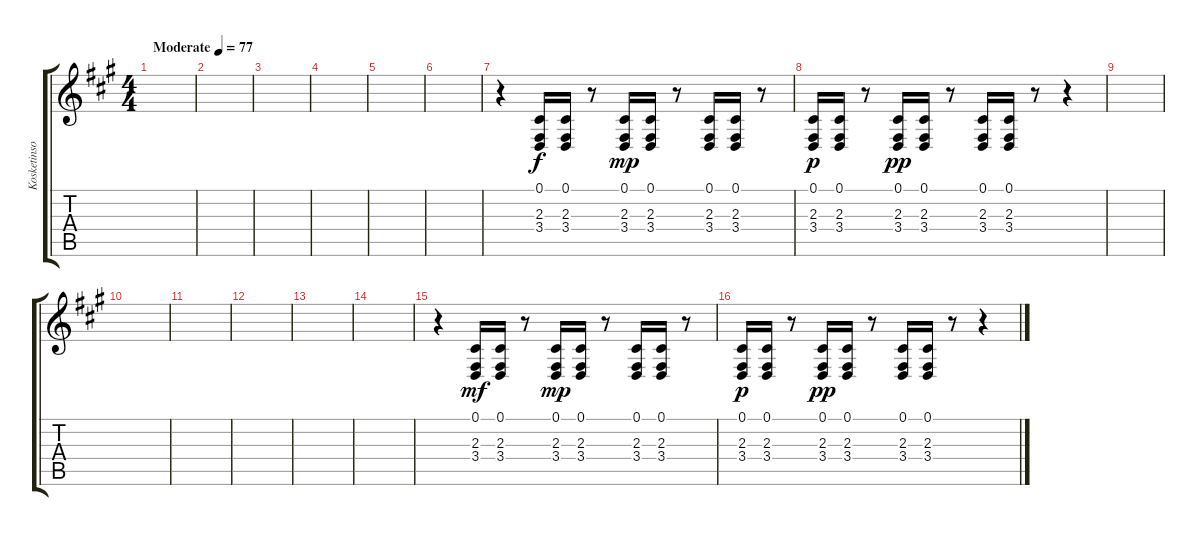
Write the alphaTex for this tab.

\track ("Kosketinsoittimet" "Kosketinso") {instrument stringensemble1}
\staff {score tabs}
\tuning (Db4 Ab3 E3 B2 Gb2 Db2) {hide}
\ts (4 4)
\tempo (77 "Moderate")
\clef g2
\ks f#minor
|
|
|
|
|
|
r.4 (0.1 2.3 3.4).16 (0.1 2.3 3.4).16 r.8 (0.1 2.3 3.4).16{dy mp} (0.1 2.3 3.4).16 r.8 (0.1 2.3 3.4).16 (0.1 2.3 3.4).16 r.8 |
(0.1 2.3 3.4).16{dy p} (0.1 2.3 3.4).16 r.8 (0.1 2.3 3.4).16{dy pp} (0.1 2.3 3.4).16 r.8 (0.1 2.3 3.4).16 (0.1 2.3 3.4).16 r.8 r.4 |
|
|
|
|
|
|
r.4 (0.1 2.3 3.4).16{dy mf} (0.1 2.3 3.4).16 r.8 (0.1 2.3 3.4).16{dy mp} (0.1 2.3 3.4).16 r.8 (0.1 2.3 3.4).16 (0.1 2.3 3.4).16 r.8 |
(0.1 2.3 3.4).16{dy p} (0.1 2.3 3.4).16 r.8 (0.1 2.3 3.4).16{dy pp} (0.1 2.3 3.4).16 r.8 (0.1 2.3 3.4).16 (0.1 2.3 3.4).16 r.8 r.4
